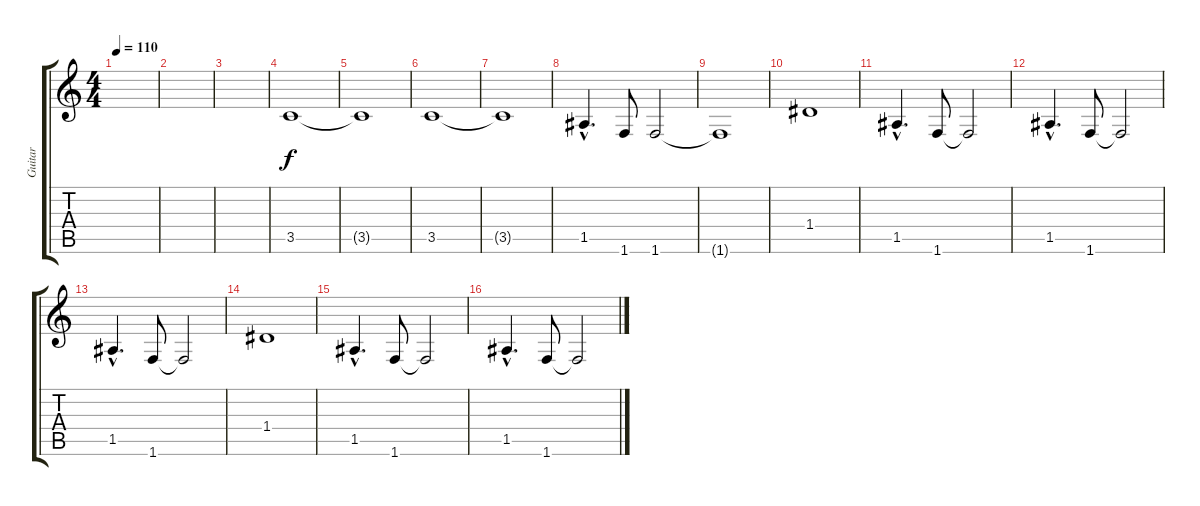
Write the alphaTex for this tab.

\track ("Guitar" "Guitar") {instrument overdrivenguitar}
\staff {score tabs}
\tuning (E4 B3 G3 D3 A2 E2) {hide}
\ts (4 4)
\tempo 110
\clef g2
\ks c
|
|
|
3.5.1 |
3.5{t}.1 |
3.5.1 |
3.5{t}.1 |
1.5{hac}.4{d} 1.6.8 1.6.2 |
1.6{t}.1 |
1.4.1 |
1.5{hac}.4{d} 1.6.8 1.6{t}.2 |
1.5{hac}.4{d} 1.6.8 1.6{t}.2 |
1.5{hac}.4{d} 1.6.8 1.6{t}.2 |
1.4.1 |
1.5{hac}.4{d} 1.6.8 1.6{t}.2 |
1.5{hac}.4{d} 1.6.8 1.6{t}.2
